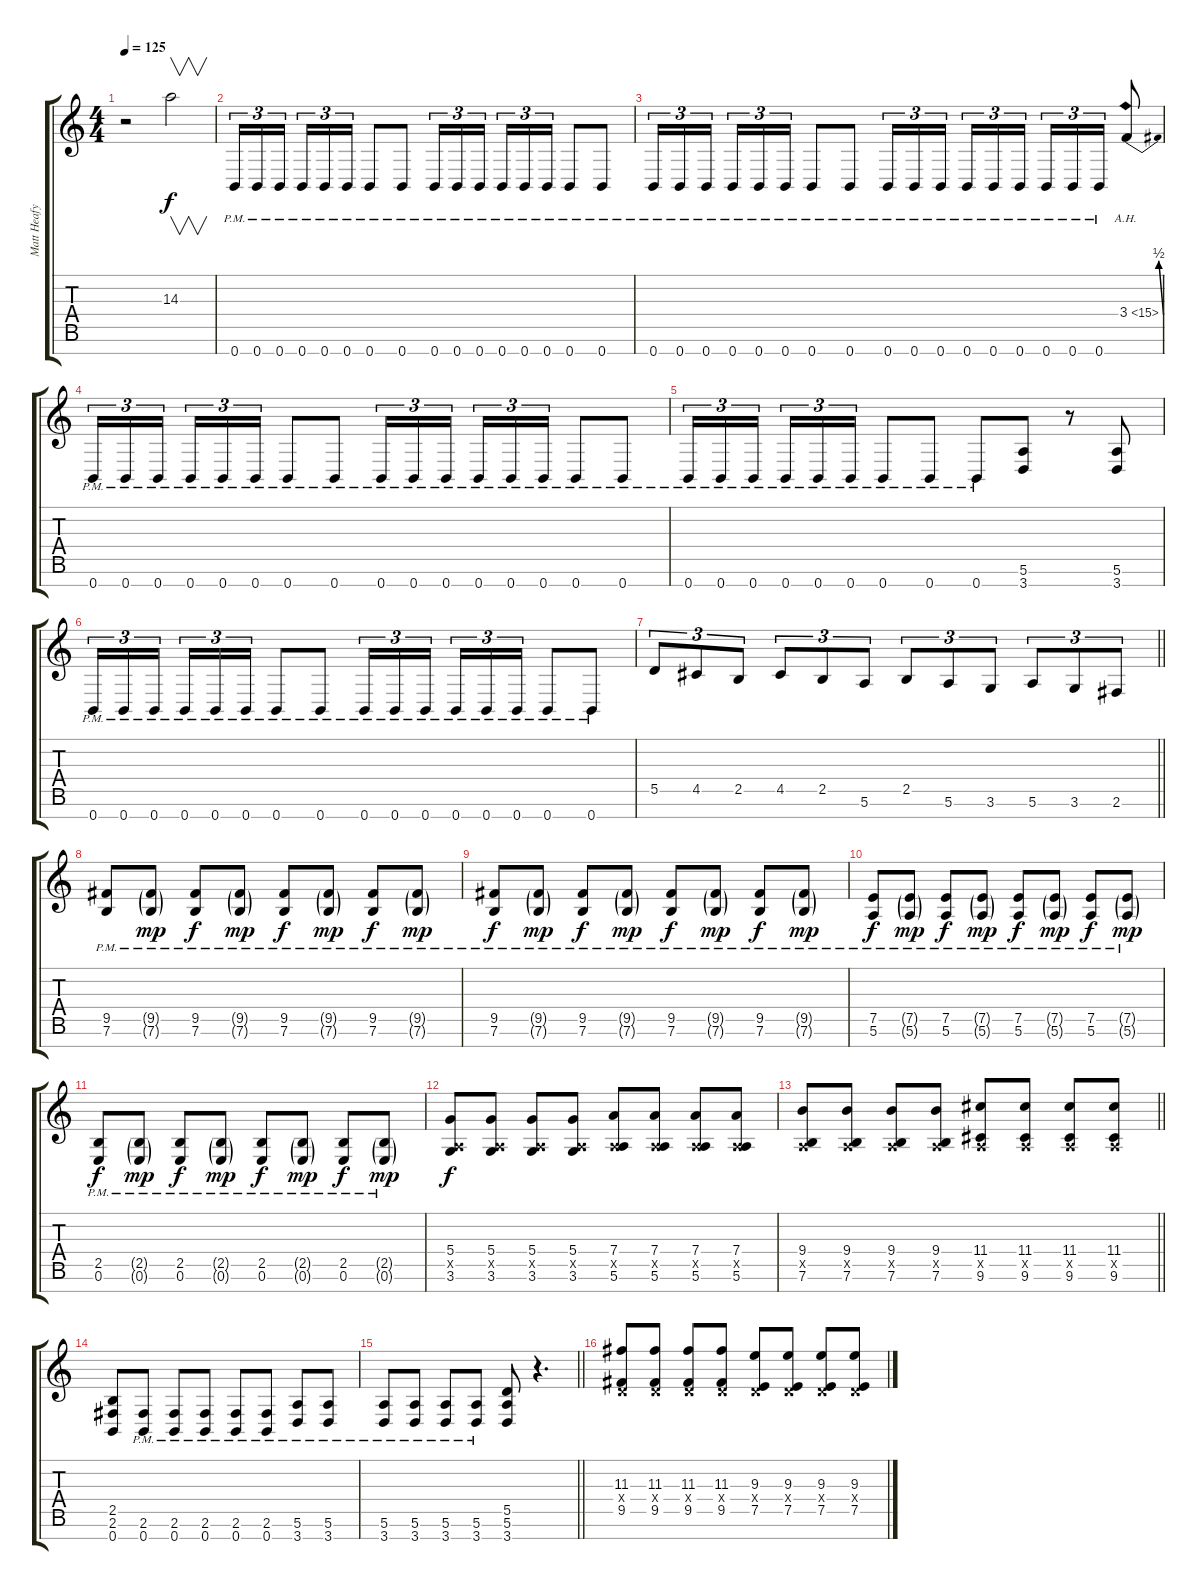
\track ("Matt Heafy" "Matt Heafy") {instrument distortionguitar}
\staff {score tabs}
\tuning (E4 B3 G3 D3 A2 E2 B1) {hide}
\ts (4 4)
\tempo 125
\clef g2
\ks c
r.2{dy f} 14.3{t}.2{v} |
0.7{pm}.16{tu (3 2)} 0.7{pm}.16{tu (3 2)} 0.7{pm}.16{tu (3 2) beam splitsecondary} 0.7{pm}.16{tu (3 2)} 0.7{pm}.16{tu (3 2)} 0.7{pm}.16{tu (3 2)} 0.7{pm}.8 0.7{pm}.8 0.7{pm}.16{tu (3 2)} 0.7{pm}.16{tu (3 2)} 0.7{pm}.16{tu (3 2) beam splitsecondary} 0.7{pm}.16{tu (3 2)} 0.7{pm}.16{tu (3 2)} 0.7{pm}.16{tu (3 2)} 0.7{pm}.8 0.7{pm}.8 |
0.7{pm}.16{tu (3 2)} 0.7{pm}.16{tu (3 2)} 0.7{pm}.16{tu (3 2) beam splitsecondary} 0.7{pm}.16{tu (3 2)} 0.7{pm}.16{tu (3 2)} 0.7{pm}.16{tu (3 2)} 0.7{pm}.8 0.7{pm}.8 0.7{pm}.16{tu (3 2)} 0.7{pm}.16{tu (3 2)} 0.7{pm}.16{tu (3 2) beam splitsecondary} 0.7{pm}.16{tu (3 2)} 0.7{pm}.16{tu (3 2)} 0.7{pm}.16{tu (3 2)} 0.7{pm}.16{tu (3 2)} 0.7{pm}.16{tu (3 2)} 0.7{pm}.16{tu (3 2)} 3.4{be (bend 0 0 60 2) ah 12}.8 |
0.7{pm}.16{tu (3 2)} 0.7{pm}.16{tu (3 2)} 0.7{pm}.16{tu (3 2) beam splitsecondary} 0.7{pm}.16{tu (3 2)} 0.7{pm}.16{tu (3 2)} 0.7{pm}.16{tu (3 2)} 0.7{pm}.8 0.7{pm}.8 0.7{pm}.16{tu (3 2)} 0.7{pm}.16{tu (3 2)} 0.7{pm}.16{tu (3 2) beam splitsecondary} 0.7{pm}.16{tu (3 2)} 0.7{pm}.16{tu (3 2)} 0.7{pm}.16{tu (3 2)} 0.7{pm}.8 0.7{pm}.8 |
0.7{pm}.16{tu (3 2)} 0.7{pm}.16{tu (3 2)} 0.7{pm}.16{tu (3 2) beam splitsecondary} 0.7{pm}.16{tu (3 2)} 0.7{pm}.16{tu (3 2)} 0.7{pm}.16{tu (3 2)} 0.7{pm}.8 0.7{pm}.8 0.7{pm}.8 (5.6 3.7).8 r.8 (5.6 3.7).8 |
0.7{pm}.16{tu (3 2)} 0.7{pm}.16{tu (3 2)} 0.7{pm}.16{tu (3 2) beam splitsecondary} 0.7{pm}.16{tu (3 2)} 0.7{pm}.16{tu (3 2)} 0.7{pm}.16{tu (3 2)} 0.7{pm}.8 0.7{pm}.8 0.7{pm}.16{tu (3 2)} 0.7{pm}.16{tu (3 2)} 0.7{pm}.16{tu (3 2) beam splitsecondary} 0.7{pm}.16{tu (3 2)} 0.7{pm}.16{tu (3 2)} 0.7{pm}.16{tu (3 2)} 0.7{pm}.8 0.7{pm}.8 |
\barLineRight lightlight
5.5.8{tu (3 2)} 4.5.8{tu (3 2)} 2.5.8{tu (3 2)} 4.5.8{tu (3 2)} 2.5.8{tu (3 2)} 5.6.8{tu (3 2)} 2.5.8{tu (3 2)} 5.6.8{tu (3 2)} 3.6.8{tu (3 2)} 5.6.8{tu (3 2)} 3.6.8{tu (3 2)} 2.6.8{tu (3 2)} |
(9.5{pm} 7.6{pm}).8{instrument electricguitarmuted} (9.5{g pm} 7.6{g pm}).8{dy mp} (9.5{pm} 7.6{pm}).8{dy f} (9.5{g pm} 7.6{g pm}).8{dy mp} (9.5{pm} 7.6{pm}).8{dy f} (9.5{g pm} 7.6{g pm}).8{dy mp} (9.5{pm} 7.6{pm}).8{dy f} (9.5{g pm} 7.6{g pm}).8{dy mp} |
(9.5{pm} 7.6{pm}).8{dy f} (9.5{g pm} 7.6{g pm}).8{dy mp} (9.5{pm} 7.6{pm}).8{dy f} (9.5{g pm} 7.6{g pm}).8{dy mp} (9.5{pm} 7.6{pm}).8{dy f} (9.5{g pm} 7.6{g pm}).8{dy mp} (9.5{pm} 7.6{pm}).8{dy f} (9.5{g pm} 7.6{g pm}).8{dy mp} |
(7.5{pm} 5.6{pm}).8{dy f} (7.5{g pm} 5.6{g pm}).8{dy mp} (7.5{pm} 5.6{pm}).8{dy f} (7.5{g pm} 5.6{g pm}).8{dy mp} (7.5{pm} 5.6{pm}).8{dy f} (7.5{g pm} 5.6{g pm}).8{dy mp} (7.5{pm} 5.6{pm}).8{dy f} (7.5{g pm} 5.6{g pm}).8{dy mp} |
(2.5{pm} 0.6{pm}).8{dy f} (2.5{g pm} 0.6{g pm}).8{dy mp} (2.5{pm} 0.6{pm}).8{dy f} (2.5{g pm} 0.6{g pm}).8{dy mp} (2.5{pm} 0.6{pm}).8{dy f} (2.5{g pm} 0.6{g pm}).8{dy mp} (2.5{pm} 0.6{pm}).8{dy f} (2.5{g pm} 0.6{g pm}).8{dy mp} |
(5.4 0.5{x} 3.6).8{dy f} (5.4 0.5{x} 3.6).8 (5.4 0.5{x} 3.6).8 (5.4 0.5{x} 3.6).8 (7.4 0.5{x} 5.6).8 (7.4 0.5{x} 5.6).8 (7.4 0.5{x} 5.6).8 (7.4 0.5{x} 5.6).8 |
\barLineRight lightlight
(9.4 0.5{x} 7.6).8 (9.4 0.5{x} 7.6).8 (9.4 0.5{x} 7.6).8 (9.4 0.5{x} 7.6).8 (11.4 0.5{x} 9.6).8 (11.4 0.5{x} 9.6).8 (11.4 0.5{x} 9.6).8 (11.4 0.5{x} 9.6).8 |
(2.5 2.6 0.7).8{instrument distortionguitar} (2.6{pm} 0.7{pm}).8 (2.6{pm} 0.7{pm}).8 (2.6{pm} 0.7{pm}).8 (2.6{pm} 0.7{pm}).8 (2.6{pm} 0.7{pm}).8 (5.6{pm} 3.7{pm}).8 (5.6{pm} 3.7{pm}).8 |
\barLineRight lightlight
(5.6{pm} 3.7{pm}).8 (5.6{pm} 3.7{pm}).8 (5.6{pm} 3.7{pm}).8 (5.6{pm} 3.7{pm}).8 (5.5 5.6 3.7).8 r.4{d} |
(11.3 0.4{x} 9.5).8 (11.3 0.4{x} 9.5).8 (11.3 0.4{x} 9.5).8 (11.3 0.4{x} 9.5).8 (9.3 0.4{x} 7.5).8 (9.3 0.4{x} 7.5).8 (9.3 0.4{x} 7.5).8 (9.3 0.4{x} 7.5).8
